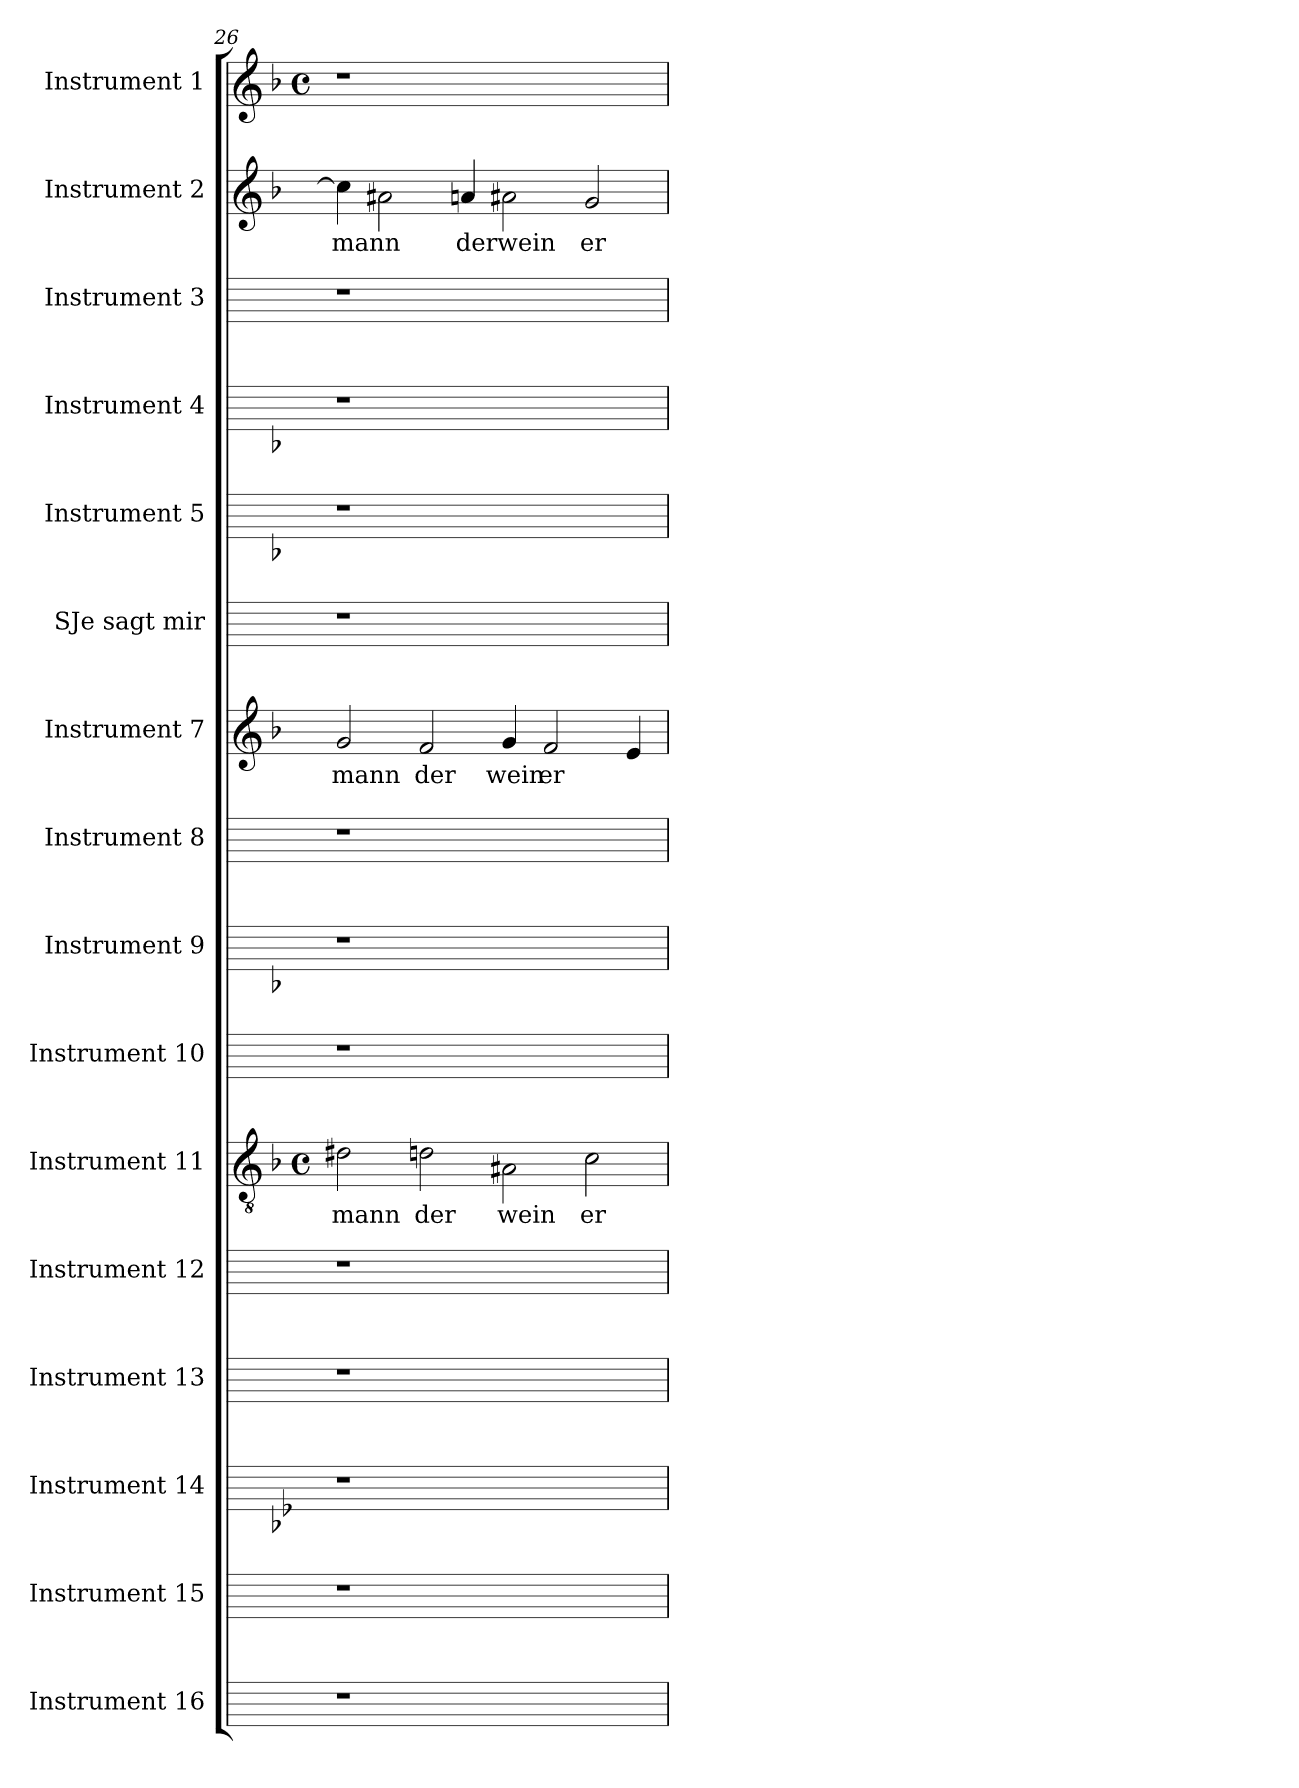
**kern	**kern	**kern	**kern	**kern	**kern	**text	**kern	**kern	**kern	**kern	**text	**kern	**kern	**kern	**kern	**kern	**text	**kern
*part16	*part15	*part14	*part13	*part12	*part11	*part11	*part10	*part9	*part8	*part7	*part7	*part6	*part5	*part4	*part3	*part2	*part2	*part1
*staff16	*staff15	*staff14	*staff13	*staff12	*staff11	*staff11	*staff10	*staff9	*staff8	*staff7	*staff7	*staff6	*staff5	*staff4	*staff3	*staff2	*staff2	*staff1
*I"Instrument 16	*I"Instrument 15	*I"Instrument 14	*I"Instrument 13	*I"Instrument 12	*I"Instrument 11	*	*I"Instrument 10	*I"Instrument 9	*I"Instrument 8	*I"Instrument 7	*	*I"SJe sagt mir	*I"Instrument 5	*I"Instrument 4	*I"Instrument 3	*I"Instrument 2	*	*I"Instrument 1
*	*	*	*	*	*clefGv2	*	*	*	*	*clefG2	*	*	*	*	*	*clefG2	*	*clefG2
*ITrd1c2	*ITrd1c2	*	*ITrd1c2	*ITrd1c2	*ITrd1c2	*	*ITrd1c2	*ITrd-3c-5	*ITrd-3c-5	*ITrd1c2	*	*ITrd1c2	*ITrd1c2	*ITrd-3c-5	*ITrd1c2	*ITrd1c2	*	*ITrd-3c-5
*	*	*k[b-e-]	*	*	*k[b-e-a-]	*	*	*k[b-e-]	*k[b-]	*k[b-e-a-]	*	*	*k[b-e-a-]	*k[b-e-]	*	*k[b-e-a-]	*	*k[b-e-]
*	*	*B-:	*	*	*E-:	*	*	*B-:	*F:	*E-:	*	*	*E-:	*B-:	*	*E-:	*	*B-:
*	*	*	*	*	*M4/4	*	*	*	*	*	*	*	*	*	*	*	*	*M4/4
*	*	*	*	*	*met(c)	*	*	*	*	*	*	*	*	*	*	*	*	*met(c)
=26	=26	=26	=26	=26	=26	=26	=26	=26	=26	=26	=26	=26	=26	=26	=26	=26	=26	=26
!	!	!	!	!	!	!LO:LY:b:cj	!	!	!	!	!LO:LY:b:cj	!	!	!	!	!	!LO:LY:b	!
1r	1r	1r	1r	1r	2c#X\	mann	1r	1r	1r	2f/	mann	1r	1r	1r	1r	4b-\]	mann	1r
.	.	.	.	.	.	.	.	.	.	.	.	.	.	.	.	2g#\	.	.
!	!	!	!	!	!	!LO:LY:b:cj	!	!	!	!	!LO:LY:b:cj	!	!	!	!	!	!	!
.	.	.	.	.	2c\	der	.	.	.	2e-/	der	.	.	.	.	.	.	.
!	!	!	!	!	!	!	!	!	!	!	!	!	!	!	!	!	!LO:LY:b:cj	!
.	.	.	.	.	.	.	.	.	.	.	.	.	.	.	.	4g/	der	.
!	!	!	!	!	!	!LO:LY:b:cj	!	!	!	!	!LO:LY:b:cj	!	!	!	!	!	!LO:LY:b:cj	!
1ryy	1ryy	1ryy	1ryy	1ryy	2G#\	wein	1ryy	1ryy	1ryy	4f/	wein	1ryy	1ryy	1ryy	1ryy	2g#\	wein	1ryy
!	!	!	!	!	!	!	!	!	!	!	!LO:LY:b:cj	!	!	!	!	!	!	!
.	.	.	.	.	.	.	.	.	.	2e-/	er	.	.	.	.	.	.	.
!	!	!	!	!	!	!LO:LY:b:cj	!	!	!	!	!	!	!	!	!	!	!LO:LY:b:cj	!
.	.	.	.	.	2B-\	er	.	.	.	.	.	.	.	.	.	2f/	er	.
.	.	.	.	.	.	.	.	.	.	4d/	.	.	.	.	.	.	.	.
=	=	=	=	=	=	=	=	=	=	=	=	=	=	=	=	=	=	=
*-	*-	*-	*-	*-	*-	*-	*-	*-	*-	*-	*-	*-	*-	*-	*-	*-	*-	*-
